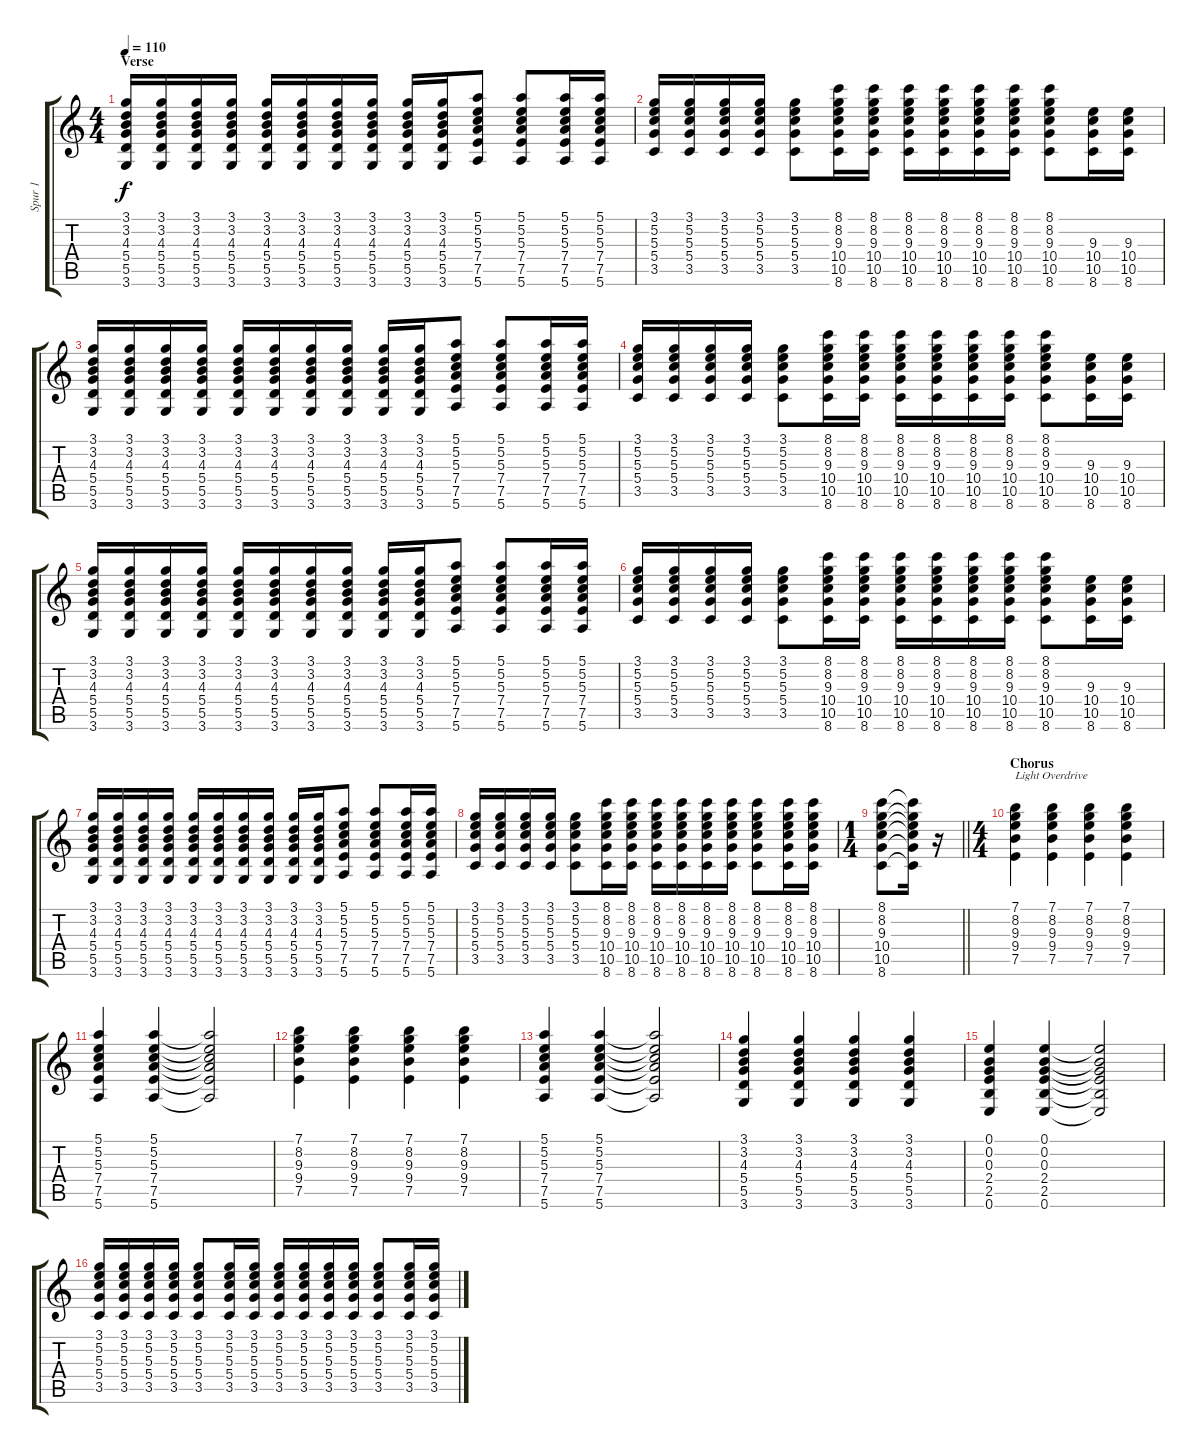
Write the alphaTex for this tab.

\track ("Spur 1" "Spur 1") {instrument overdrivenguitar}
\staff {score tabs}
\tuning (E4 B3 G3 D3 A2 E2) {hide}
\ts (4 4)
\section ("" "Verse")
\tempo 110
\clef g2
\ks c
(3.1 3.2 4.3 5.4 5.5 3.6).16{dy f} (3.1 3.2 4.3 5.4 5.5 3.6).16 (3.1 3.2 4.3 5.4 5.5 3.6).16 (3.1 3.2 4.3 5.4 5.5 3.6).16 (3.1 3.2 4.3 5.4 5.5 3.6).16 (3.1 3.2 4.3 5.4 5.5 3.6).16 (3.1 3.2 4.3 5.4 5.5 3.6).16 (3.1 3.2 4.3 5.4 5.5 3.6).16 (3.1 3.2 4.3 5.4 5.5 3.6).16 (3.1 3.2 4.3 5.4 5.5 3.6).16 (5.1 5.2 5.3 7.4 7.5 5.6).8 (5.1 5.2 5.3 7.4 7.5 5.6).8 (5.1 5.2 5.3 7.4 7.5 5.6).16 (5.1 5.2 5.3 7.4 7.5 5.6).16 |
(3.1 5.2 5.3 5.4 3.5).16 (3.1 5.2 5.3 5.4 3.5).16 (3.1 5.2 5.3 5.4 3.5).16 (3.1 5.2 5.3 5.4 3.5).16 (3.1 5.2 5.3 5.4 3.5).8 (8.1 8.2 9.3 10.4 10.5 8.6).16 (8.1 8.2 9.3 10.4 10.5 8.6).16 (8.1 8.2 9.3 10.4 10.5 8.6).16 (8.1 8.2 9.3 10.4 10.5 8.6).16 (8.1 8.2 9.3 10.4 10.5 8.6).16 (8.1 8.2 9.3 10.4 10.5 8.6).16 (8.1 8.2 9.3 10.4 10.5 8.6).8 (9.3 10.4 10.5 8.6).16 (9.3 10.4 10.5 8.6).16 |
(3.1 3.2 4.3 5.4 5.5 3.6).16 (3.1 3.2 4.3 5.4 5.5 3.6).16 (3.1 3.2 4.3 5.4 5.5 3.6).16 (3.1 3.2 4.3 5.4 5.5 3.6).16 (3.1 3.2 4.3 5.4 5.5 3.6).16 (3.1 3.2 4.3 5.4 5.5 3.6).16 (3.1 3.2 4.3 5.4 5.5 3.6).16 (3.1 3.2 4.3 5.4 5.5 3.6).16 (3.1 3.2 4.3 5.4 5.5 3.6).16 (3.1 3.2 4.3 5.4 5.5 3.6).16 (5.1 5.2 5.3 7.4 7.5 5.6).8 (5.1 5.2 5.3 7.4 7.5 5.6).8 (5.1 5.2 5.3 7.4 7.5 5.6).16 (5.1 5.2 5.3 7.4 7.5 5.6).16 |
(3.1 5.2 5.3 5.4 3.5).16 (3.1 5.2 5.3 5.4 3.5).16 (3.1 5.2 5.3 5.4 3.5).16 (3.1 5.2 5.3 5.4 3.5).16 (3.1 5.2 5.3 5.4 3.5).8 (8.1 8.2 9.3 10.4 10.5 8.6).16 (8.1 8.2 9.3 10.4 10.5 8.6).16 (8.1 8.2 9.3 10.4 10.5 8.6).16 (8.1 8.2 9.3 10.4 10.5 8.6).16 (8.1 8.2 9.3 10.4 10.5 8.6).16 (8.1 8.2 9.3 10.4 10.5 8.6).16 (8.1 8.2 9.3 10.4 10.5 8.6).8 (9.3 10.4 10.5 8.6).16 (9.3 10.4 10.5 8.6).16 |
(3.1 3.2 4.3 5.4 5.5 3.6).16 (3.1 3.2 4.3 5.4 5.5 3.6).16 (3.1 3.2 4.3 5.4 5.5 3.6).16 (3.1 3.2 4.3 5.4 5.5 3.6).16 (3.1 3.2 4.3 5.4 5.5 3.6).16 (3.1 3.2 4.3 5.4 5.5 3.6).16 (3.1 3.2 4.3 5.4 5.5 3.6).16 (3.1 3.2 4.3 5.4 5.5 3.6).16 (3.1 3.2 4.3 5.4 5.5 3.6).16 (3.1 3.2 4.3 5.4 5.5 3.6).16 (5.1 5.2 5.3 7.4 7.5 5.6).8 (5.1 5.2 5.3 7.4 7.5 5.6).8 (5.1 5.2 5.3 7.4 7.5 5.6).16 (5.1 5.2 5.3 7.4 7.5 5.6).16 |
(3.1 5.2 5.3 5.4 3.5).16 (3.1 5.2 5.3 5.4 3.5).16 (3.1 5.2 5.3 5.4 3.5).16 (3.1 5.2 5.3 5.4 3.5).16 (3.1 5.2 5.3 5.4 3.5).8 (8.1 8.2 9.3 10.4 10.5 8.6).16 (8.1 8.2 9.3 10.4 10.5 8.6).16 (8.1 8.2 9.3 10.4 10.5 8.6).16 (8.1 8.2 9.3 10.4 10.5 8.6).16 (8.1 8.2 9.3 10.4 10.5 8.6).16 (8.1 8.2 9.3 10.4 10.5 8.6).16 (8.1 8.2 9.3 10.4 10.5 8.6).8 (9.3 10.4 10.5 8.6).16 (9.3 10.4 10.5 8.6).16 |
(3.1 3.2 4.3 5.4 5.5 3.6).16 (3.1 3.2 4.3 5.4 5.5 3.6).16 (3.1 3.2 4.3 5.4 5.5 3.6).16 (3.1 3.2 4.3 5.4 5.5 3.6).16 (3.1 3.2 4.3 5.4 5.5 3.6).16 (3.1 3.2 4.3 5.4 5.5 3.6).16 (3.1 3.2 4.3 5.4 5.5 3.6).16 (3.1 3.2 4.3 5.4 5.5 3.6).16 (3.1 3.2 4.3 5.4 5.5 3.6).16 (3.1 3.2 4.3 5.4 5.5 3.6).16 (5.1 5.2 5.3 7.4 7.5 5.6).8 (5.1 5.2 5.3 7.4 7.5 5.6).8 (5.1 5.2 5.3 7.4 7.5 5.6).16 (5.1 5.2 5.3 7.4 7.5 5.6).16 |
(3.1 5.2 5.3 5.4 3.5).16 (3.1 5.2 5.3 5.4 3.5).16 (3.1 5.2 5.3 5.4 3.5).16 (3.1 5.2 5.3 5.4 3.5).16 (3.1 5.2 5.3 5.4 3.5).8 (8.1 8.2 9.3 10.4 10.5 8.6).16 (8.1 8.2 9.3 10.4 10.5 8.6).16 (8.1 8.2 9.3 10.4 10.5 8.6).16 (8.1 8.2 9.3 10.4 10.5 8.6).16 (8.1 8.2 9.3 10.4 10.5 8.6).16 (8.1 8.2 9.3 10.4 10.5 8.6).16 (8.1 8.2 9.3 10.4 10.5 8.6).8 (8.1 8.2 9.3 10.4 10.5 8.6).16 (8.1 8.2 9.3 10.4 10.5 8.6).16 |
\ts (1 4)
\barLineRight lightlight
(8.1 8.2 9.3 10.4 10.5 8.6).8 (8.1{t} 8.2{t} 9.3{t} 10.4{t} 10.5{t} 8.6{t}).16 r.16 |
\ts (4 4)
\section ("" "Chorus")
(7.1 8.2 9.3 9.4 7.5).4{txt "Light Overdrive" instrument overdrivenguitar} (7.1 8.2 9.3 9.4 7.5).4 (7.1 8.2 9.3 9.4 7.5).4 (7.1 8.2 9.3 9.4 7.5).4 |
(5.1 5.2 5.3 7.4 7.5 5.6).4 (5.1 5.2 5.3 7.4 7.5 5.6).4 (5.1{t} 5.2{t} 5.3{t} 7.4{t} 7.5{t} 5.6{t}).2 |
(7.1 8.2 9.3 9.4 7.5).4 (7.1 8.2 9.3 9.4 7.5).4 (7.1 8.2 9.3 9.4 7.5).4 (7.1 8.2 9.3 9.4 7.5).4 |
(5.1 5.2 5.3 7.4 7.5 5.6).4 (5.1 5.2 5.3 7.4 7.5 5.6).4 (5.1{t} 5.2{t} 5.3{t} 7.4{t} 7.5{t} 5.6{t}).2 |
(3.1 3.2 4.3 5.4 5.5 3.6).4 (3.1 3.2 4.3 5.4 5.5 3.6).4 (3.1 3.2 4.3 5.4 5.5 3.6).4 (3.1 3.2 4.3 5.4 5.5 3.6).4 |
(0.1 0.2 0.3 2.4 2.5 0.6).4 (0.1 0.2 0.3 2.4 2.5 0.6).4 (0.1{t} 0.2{t} 0.3{t} 2.4{t} 2.5{t} 0.6{t}).2 |
(3.1 5.2 5.3 5.4 3.5).16 (3.1 5.2 5.3 5.4 3.5).16 (3.1 5.2 5.3 5.4 3.5).16 (3.1 5.2 5.3 5.4 3.5).16 (3.1 5.2 5.3 5.4 3.5).8 (3.1 5.2 5.3 5.4 3.5).16 (3.1 5.2 5.3 5.4 3.5).16 (3.1 5.2 5.3 5.4 3.5).16 (3.1 5.2 5.3 5.4 3.5).16 (3.1 5.2 5.3 5.4 3.5).16 (3.1 5.2 5.3 5.4 3.5).16 (3.1 5.2 5.3 5.4 3.5).8 (3.1 5.2 5.3 5.4 3.5).16 (3.1 5.2 5.3 5.4 3.5).16
